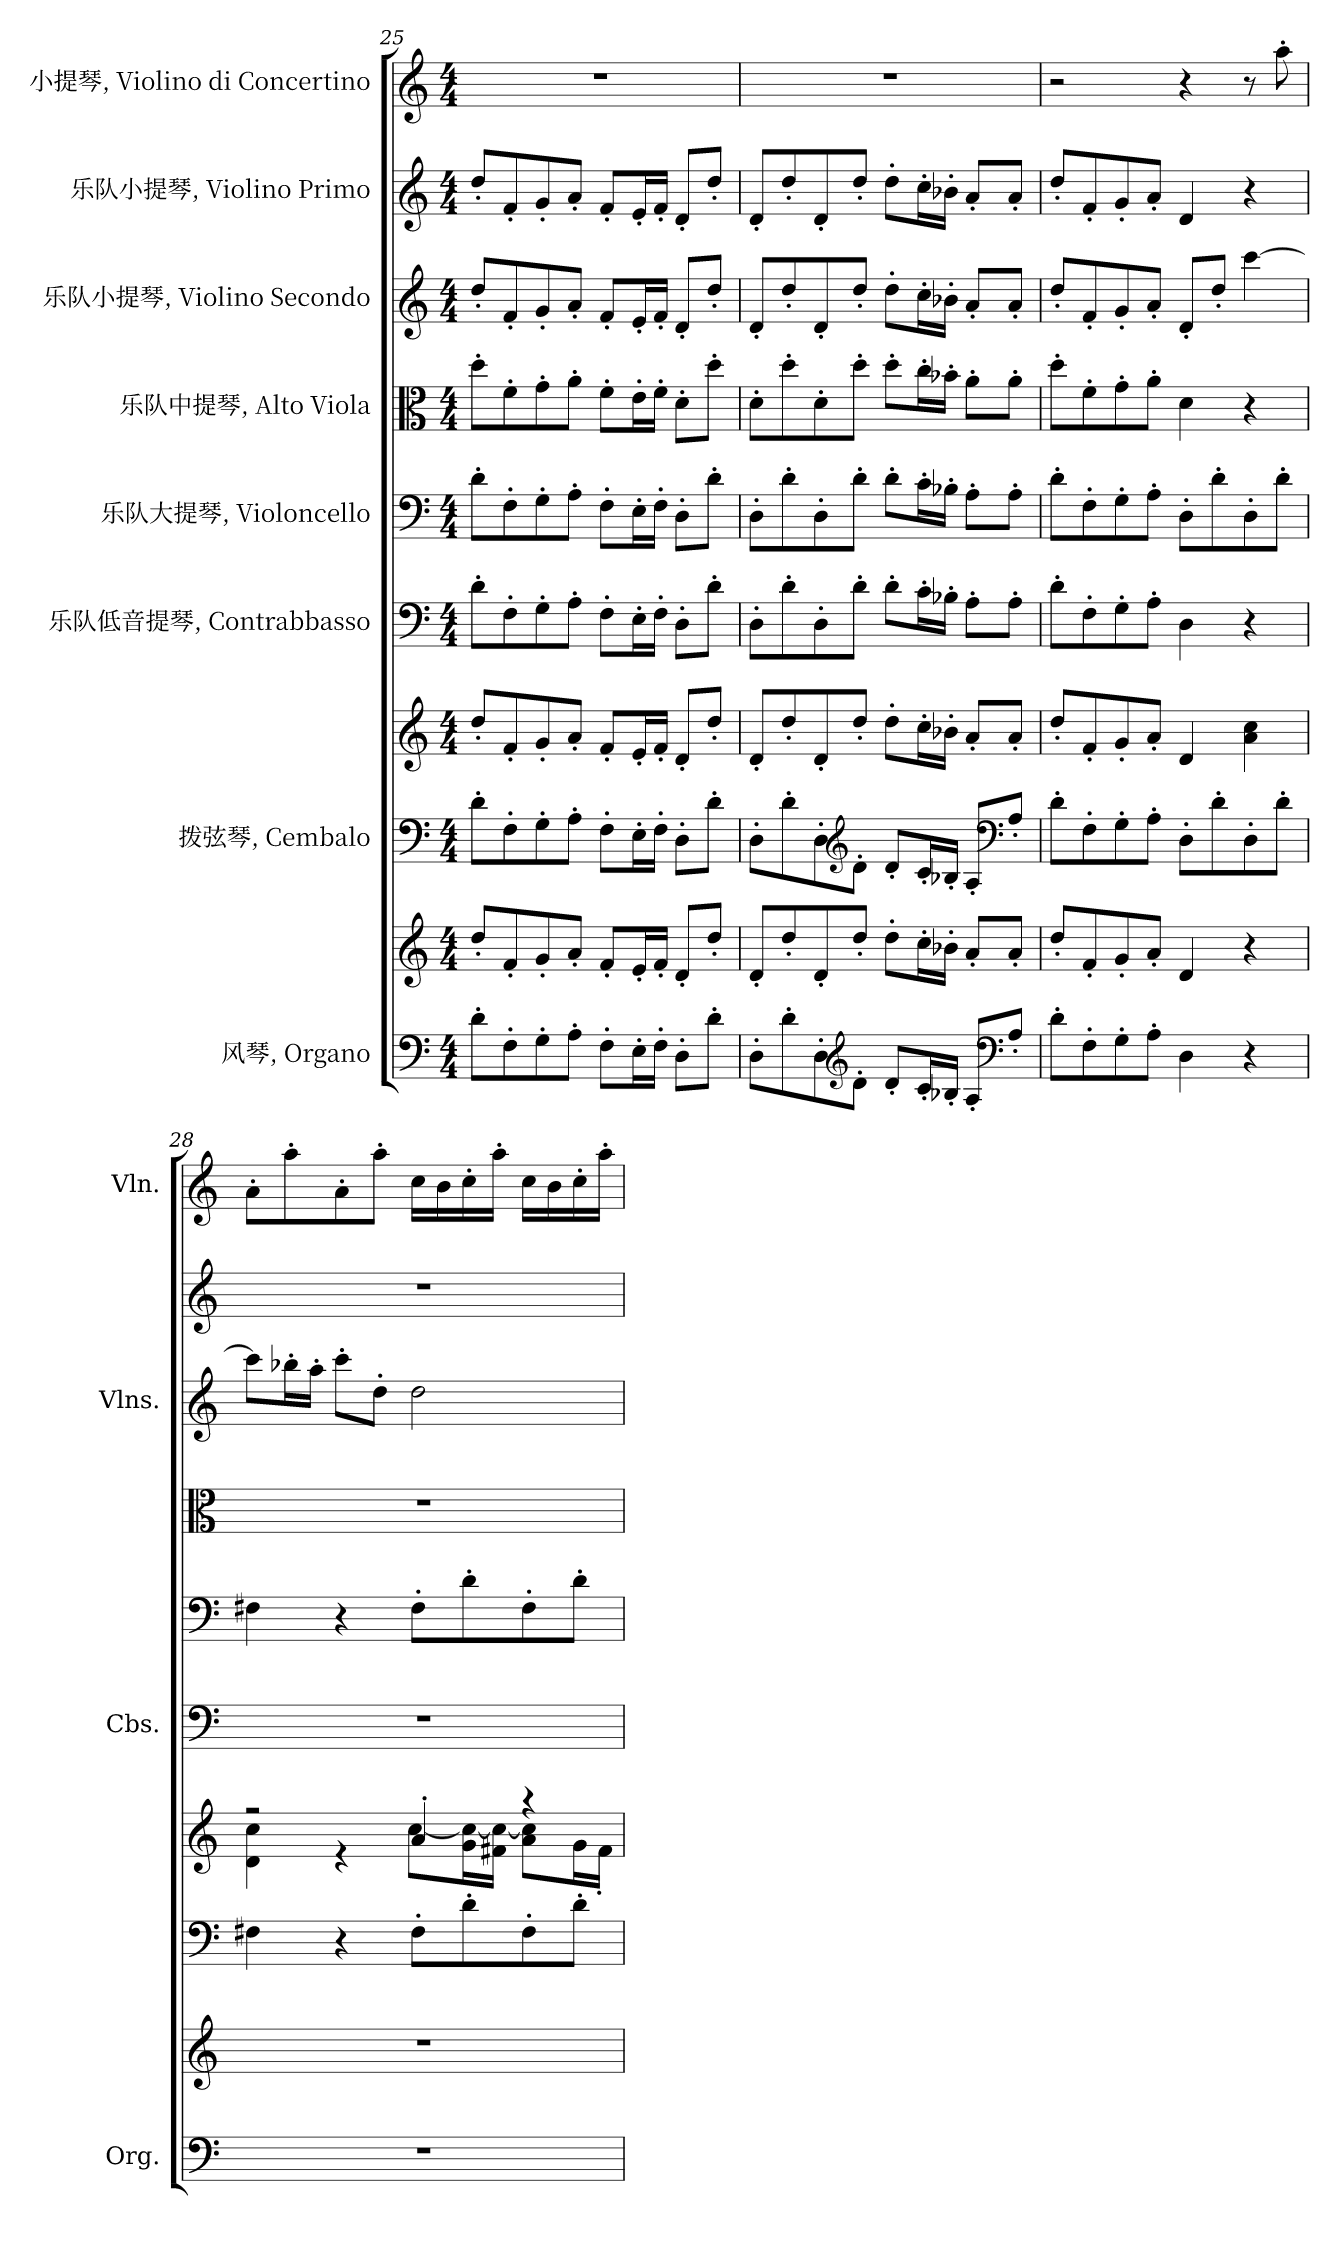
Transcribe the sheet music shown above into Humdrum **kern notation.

**kern	**kern	**kern	**kern	**kern	**kern	**kern	**kern	**kern	**kern
*part8	*part8	*part7	*part7	*part6	*part5	*part4	*part3	*part2	*part1
*staff10	*staff9	*staff8	*staff7	*staff6	*staff5	*staff4	*staff3	*staff2	*staff1
*I"风琴, Organo	*	*I"拨弦琴, Cembalo	*	*I"乐队低音提琴, Contrabbasso	*I"乐队大提琴, Violoncello	*I"乐队中提琴, Alto Viola	*I"乐队小提琴, Violino Secondo	*I"乐队小提琴, Violino Primo	*I"小提琴, Violino di Concertino
*I'Org.	*	*	*	*I'Cbs.	*	*	*I'Vlns.	*	*I'Vln.
*clefF4	*clefG2	*clefF4	*clefG2	*clefF4	*clefF4	*clefC3	*clefG2	*clefG2	*clefG2
*	*	*	*	*ITrd7c12	*	*	*	*	*
*k[]	*k[]	*k[]	*k[]	*k[]	*k[]	*k[]	*k[]	*k[]	*k[]
*M4/4	*M4/4	*M4/4	*M4/4	*M4/4	*M4/4	*M4/4	*M4/4	*M4/4	*M4/4
=25	=25	=25	=25	=25	=25	=25	=25	=25	=25
8d'\L	8dd'/L	8d'\L	8dd'/L	8D'\L	8d'\L	8dd'\L	8dd'/L	8dd'/L	1r
8F'\	8f'/	8F'\	8f'/	8FF'\	8F'\	8f'\	8f'/	8f'/	.
8G'\	8g'/	8G'\	8g'/	8GG'\	8G'\	8g'\	8g'/	8g'/	.
8A'\J	8a'/J	8A'\J	8a'/J	8AA'\J	8A'\J	8a'\J	8a'/J	8a'/J	.
8F'\L	8f'/L	8F'\L	8f'/L	8FF'\L	8F'\L	8f'\L	8f'/L	8f'/L	.
16E'\L	16e'/L	16E'\L	16e'/L	16EE'\L	16E'\L	16e'\L	16e'/L	16e'/L	.
16F'\JJ	16f'/JJ	16F'\JJ	16f'/JJ	16FF'\JJ	16F'\JJ	16f'\JJ	16f'/JJ	16f'/JJ	.
8D'\L	8d'/L	8D'\L	8d'/L	8DD'\L	8D'\L	8d'\L	8d'/L	8d'/L	.
8d'\J	8dd'/J	8d'\J	8dd'/J	8D'\J	8d'\J	8dd'\J	8dd'/J	8dd'/J	.
!!LO:PB:g=z
=26	=26	=26	=26	=26	=26	=26	=26	=26	=26
8D'\L	8d'/L	8D'\L	8d'/L	8DD'\L	8D'\L	8d'\L	8d'/L	8d'/L	1r
8d'\	8dd'/	8d'\	8dd'/	8D'\	8d'\	8dd'\	8dd'/	8dd'/	.
8D'\	8d'/	8D'\	8d'/	8DD'\	8D'\	8d'\	8d'/	8d'/	.
*clefG2	*	*clefG2	*	*	*	*	*	*	*
8d'\J	8dd'/J	8d'\J	8dd'/J	8D'\J	8d'\J	8dd'\J	8dd'/J	8dd'/J	.
8d'/L	8dd'\L	8d'/L	8dd'\L	8D'\L	8d'\L	8dd'\L	8dd'\L	8dd'\L	.
16c'/L	16cc'\L	16c'/L	16cc'\L	16C'\L	16c'\L	16cc'\L	16cc'\L	16cc'\L	.
16B-X'/JJ	16b-X'\JJ	16B-X'/JJ	16b-X'\JJ	16BB-X'\JJ	16B-X'\JJ	16b-X'\JJ	16b-X'\JJ	16b-X'\JJ	.
8A'/L	8a'/L	8A'/L	8a'/L	8AA'\L	8A'\L	8a'\L	8a'/L	8a'/L	.
*clefF4	*	*clefF4	*	*	*	*	*	*	*
8A'/J	8a'/J	8A'/J	8a'/J	8AA'\J	8A'\J	8a'\J	8a'/J	8a'/J	.
=27	=27	=27	=27	=27	=27	=27	=27	=27	=27
8d'\L	8dd'/L	8d'\L	8dd'/L	8D'\L	8d'\L	8dd'\L	8dd'/L	8dd'/L	2r
8F'\	8f'/	8F'\	8f'/	8FF'\	8F'\	8f'\	8f'/	8f'/	.
8G'\	8g'/	8G'\	8g'/	8GG'\	8G'\	8g'\	8g'/	8g'/	.
8A'\J	8a'/J	8A'\J	8a'/J	8AA'\J	8A'\J	8a'\J	8a'/J	8a'/J	.
4D\	4d/	8D'\L	4d/	4DD\	8D'\L	4d\	8d'/L	4d/	4r
.	.	8d'\	.	.	8d'\	.	8dd'/J	.	.
4r	4r	8D'\	4a\ 4cc\	4r	8D'\	4r	[4ccc\	4r	8r
.	.	8d'\J	.	.	8d'\J	.	.	.	8aa'\
=28	=28	=28	=28	=28	=28	=28	=28	=28	=28
*	*	*	*^	*	*	*	*	*	*
1r	1r	4F#X\	2r	4d\ 4cc\	1r	4F#X\	1r	8ccc\L]	1r	8a'\L
.	.	.	.	.	.	.	.	16bb-X'\L	.	8aa'\
.	.	.	.	.	.	.	.	16aa'\JJ	.	.
.	.	4r	.	4r	.	4r	.	8ccc'\L	.	8a'\
.	.	.	.	.	.	.	.	8dd'\J	.	8aa'\J
.	.	8F#'\L	4a'/	[8cc\L	.	8F#'\L	.	2dd\	.	16cc\LL
.	.	.	.	.	.	.	.	.	.	16b\
.	.	8d'\	.	16g\ 16cc\_L	.	8d'\	.	.	.	16cc'\
.	.	.	.	16f#X\ 16cc\_JJ	.	.	.	.	.	16aa'\JJ
.	.	8F#'\	4r	8a\ 8cc\]L	.	8F#'\	.	.	.	16cc\LL
.	.	.	.	.	.	.	.	.	.	16b\
.	.	8d'\J	.	16g\L	.	8d'\J	.	.	.	16cc'\
.	.	.	.	16f#'\JJ	.	.	.	.	.	16aa'\JJ
*	*	*	*v	*v	*	*	*	*	*	*
=	=	=	=	=	=	=	=	=	=
*-	*-	*-	*-	*-	*-	*-	*-	*-	*-
